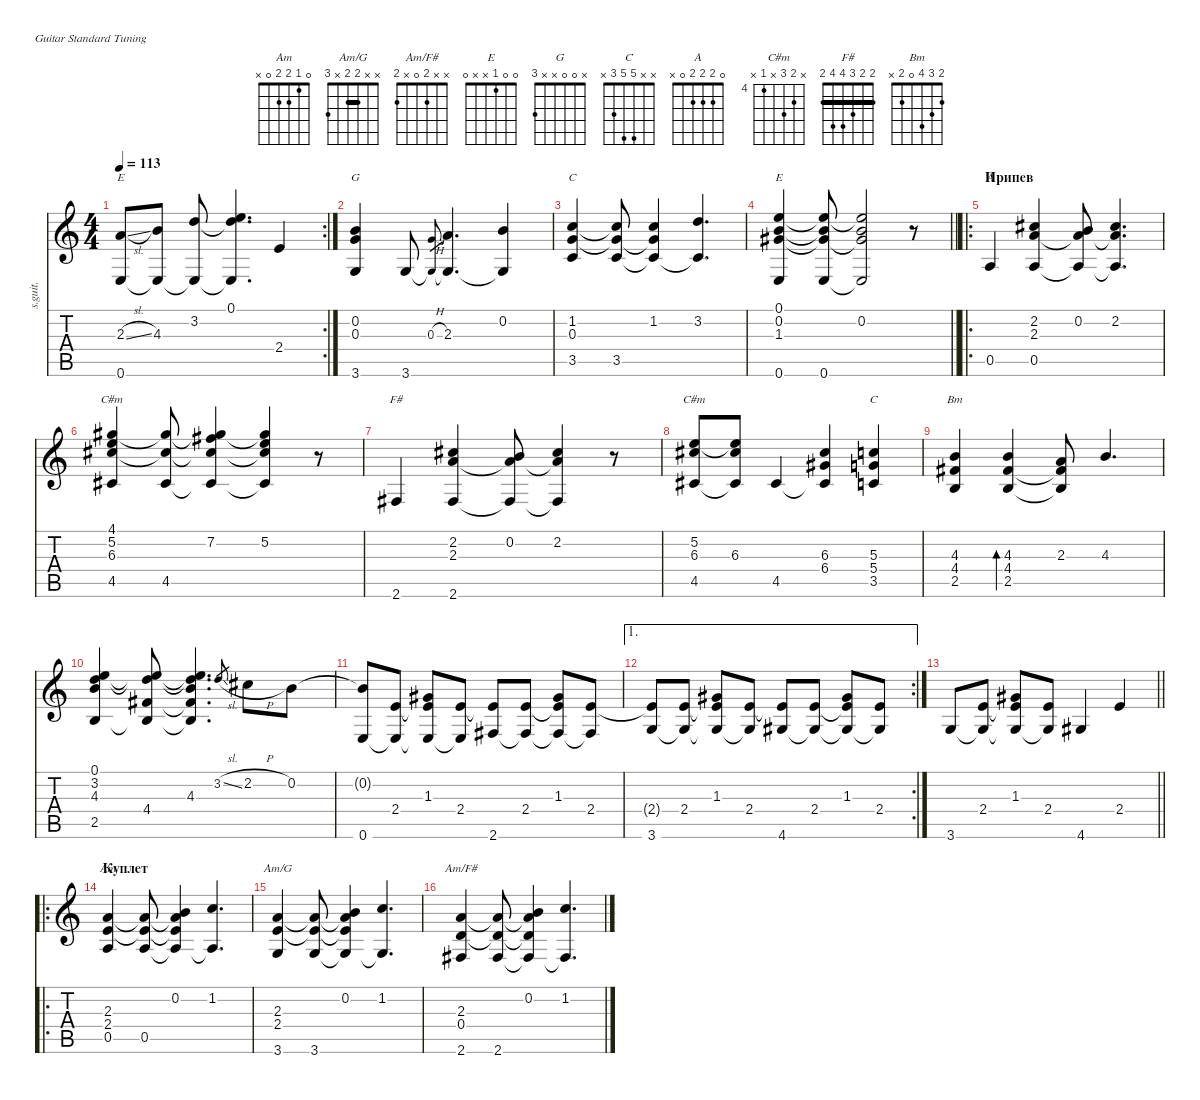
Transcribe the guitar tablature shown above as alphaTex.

\defaultSystemsLayout 4
\hideDynamics
\bracketExtendMode nobrackets
\track ("Дорожка 1" "s.guit.") {instrument acousticguitarsteel}
\staff {score tabs}
\tuning (E4 B3 G3 D3 A2 E2)
\chord ("Am" 0 1 2 2 0 x)
\chord ("Am/G" x x 2 2 x 3) {barre 2}
\chord ("Am/F#" x x 2 0 x 2)
\chord ("E" 0 0 1 2 2 0)
\chord ("G" x 0 0 x x 3)
\chord ("C" x 1 0 x 3 x)
\chord ("E" 0 0 1 x x 0)
\chord ("A" 0 2 2 2 0 x)
\chord ("C#m" 4 5 6 x 4 x) {firstfret 4 barre 4}
\chord ("F#" 2 2 3 4 4 2) {barre (2 2)}
\chord ("C#m" x 5 6 x 4 x) {firstfret 4}
\chord ("C" x x 5 5 3 x)
\chord ("Bm" 2 3 4 0 2 x)
\rc 2
\ts (4 4)
\tempo 113
\clef g2
\ks aminor
(2.3{sl} 0.6).8{ch "E" dy f beam Up} (4.3 0.6{t}).8{beam Up} (3.2 0.6{t}).8{beam Up} (0.1 3.2{t} 0.6{t}).4{d beam Up} 2.4.4{beam Up} |
(0.2 0.3 3.6).4{ch "G" beam Up} 3.6.8{beam Up} (0.3{h} 3.6{t}).8{gr dy mf beam Up} (2.3 3.6{t}).4{d dy f beam Up} (0.2 3.6{t}).4{beam Up} |
(1.2 0.3 3.5).4{ch "C" beam Up} (1.2{t} 3.5 0.3{t}).8{beam Up} (1.2 0.3{t} 3.5{t}).4{beam Up} (3.2 3.5{t}).4{d beam Up} |
\barLineRight lightlight
(0.1 0.2 1.3{acc #} 0.6).4{ch "E" beam Up} (0.2{t} 0.6 0.1{t} 1.3{t acc #}).8{beam Up} (0.1{t} 0.2 1.3{t acc #} 0.6{t}).2{beam Up} r.8{beam Down} |
\ro
\section ("" "Припев")
0.5.4{ch "A" beam Up} (2.2{acc #} 2.3 0.5).4{beam Up} (0.2 2.3{t} 0.5{t}).8{beam Up} (2.2{acc #} 2.3{t} 0.5{t}).4{d beam Up} |
(4.1{acc #} 5.2 6.3{acc #} 4.5{acc #}).4{ch "C#m" beam Up} (4.5{acc #} 4.1{t acc #} 6.3{t acc #}).8{beam Up} (7.2{acc #} 4.1{t acc #} 6.3{t acc #} 4.5{t acc #}).4{beam Up} (4.1{t acc #} 5.2 6.3{t acc #} 4.5{t acc #}).4{beam Up} r.8{beam Down} |
2.6{acc #}.4{ch "F#" beam Up} (2.2{acc #} 2.3 2.6{acc #}).4{beam Up} (0.2 2.3{t} 2.6{t acc #}).8{beam Up} (2.2{acc #} 2.3{t} 2.6{t acc #}).4{beam Up} r.8{beam Down} |
(5.2 6.3{acc #} 4.5{acc #}).8{ch "C#m" beam Up} (5.2{t} 6.3{acc #} 4.5{t acc #}).8{beam Up} 4.5{acc #}.4{beam Up} (6.3{acc #} 6.4{acc #} 4.5{t acc #}).4{beam Up} (5.3 5.4 3.5).4{ch "C" beam Up} |
(4.3 4.4{acc #} 2.5).4{ch "Bm" beam Up} (4.3 4.4{acc #} 2.5).4{bd 60 beam Up} (2.3 4.4{t acc #} 2.5{t}).8{beam Up} 4.3.4{d beam Up} |
(0.1 3.2 4.3 2.5).4{beam Up} (4.4{acc #} 0.1{t} 3.2{t} 2.5{t}).8{beam Up} (0.1{t} 3.2{t} 4.3 4.4{t acc #} 2.5{t}).4{d beam Up} 3.2{sl}.8{gr dy mf beam Up} 2.2{h acc #}.8{dy f beam Down} 0.2.8{beam Down} |
(0.2{t} 0.6).8{beam Up} (2.4 0.6{t}).8{beam Up} (1.3{acc #} 2.4{t} 0.6{t}).8{beam Up} (2.4 0.6{t}).8{beam Up} (2.4{t} 2.6{acc #}).8{beam Up} (2.4 2.6{t acc #}).8{beam Up} (1.3{acc #} 2.4{t} 2.6{t acc #}).8{beam Up} (2.4 2.6{t acc #}).8{beam Up} |
\ae 1
\rc 2
(2.4{t} 3.6).8{beam Up} (2.4 3.6{t}).8{beam Up} (1.3{acc #} 2.4{t} 3.6{t}).8{beam Up} (2.4 3.6{t}).8{beam Up} (2.4{t} 4.6{acc #}).8{beam Up} (2.4 4.6{t acc #}).8{beam Up} (1.3{acc #} 2.4{t} 4.6{t acc #}).8{beam Up} (2.4 4.6{t acc #}).8{beam Up} |
\barLineRight lightlight
3.6.8{beam Up} (2.4 3.6{t}).8{beam Up} (1.3{acc #} 2.4{t} 3.6{t}).8{beam Up} (2.4 3.6{t}).8{beam Up} 4.6{acc #}.4{beam Up} 2.4.4{beam Up} |
\ro
\section ("" "Куплет")
(2.3 2.4 0.5).4{ch "Am" beam Up} (0.5 2.3{t} 2.4{t}).8{beam Up} (0.2 2.3{t} 2.4{t} 0.5{t}).4{beam Up} (1.2 0.5{t}).4{d beam Up} |
(2.3 2.4 3.6).4{ch "Am/G" beam Up} (3.6 2.3{t} 2.4{t}).8{beam Up} (0.2 2.3{t} 2.4{t} 3.6{t}).4{beam Up} (1.2 3.6{t}).4{d beam Up} |
(2.3 0.4 2.6{acc #}).4{ch "Am/F#" beam Up} (2.6{acc #} 2.3{t} 0.4{t}).8{beam Up} (0.2 2.3{t} 0.4{t} 2.6{t acc #}).4{beam Up} (1.2 2.6{t acc #}).4{d beam Up}
